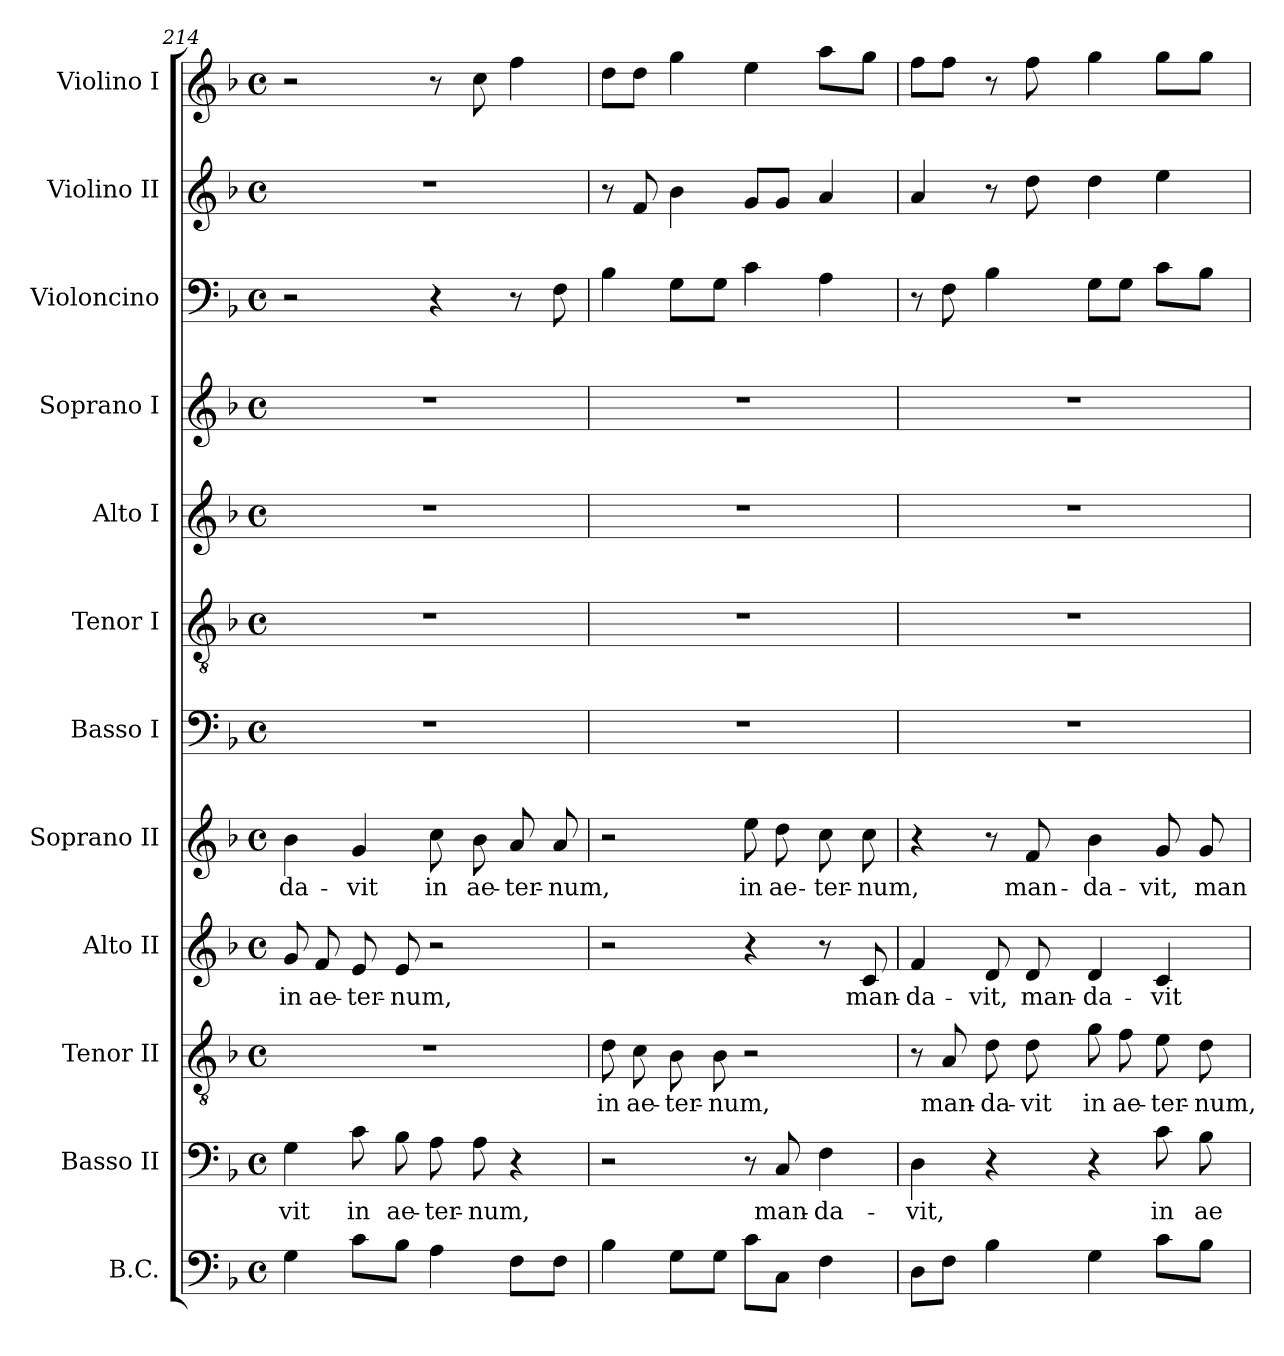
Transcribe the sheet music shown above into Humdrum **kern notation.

**kern	**kern	**text	**kern	**text	**kern	**text	**kern	**text	**kern	**kern	**kern	**kern	**kern	**kern	**kern
*part12	*part11	*part11	*part10	*part10	*part9	*part9	*part8	*part8	*part7	*part6	*part5	*part4	*part3	*part2	*part1
*staff12	*staff11	*staff11	*staff10	*staff10	*staff9	*staff9	*staff8	*staff8	*staff7	*staff6	*staff5	*staff4	*staff3	*staff2	*staff1
*I"B.C.	*I"Basso II	*	*I"Tenor II	*	*I"Alto II	*	*I"Soprano II	*	*I"Basso I	*I"Tenor I	*I"Alto I	*I"Soprano I	*I"Violoncino	*I"Violino II	*I"Violino I
*I'BC	*I'B 2	*	*I'T 2	*	*I'A 2	*	*I'S 2	*	*I'B 1	*I'T 1	*I'A 1	*I'S 1	*I'Vc.	*I'Vln. II	*I'Vln. I
*clefF4	*clefF4	*	*clefGv2	*	*clefG2	*	*clefG2	*	*clefF4	*clefGv2	*clefG2	*clefG2	*clefF4	*clefG2	*clefG2
*k[b-]	*k[b-]	*	*k[b-]	*	*k[b-]	*	*k[b-]	*	*k[b-]	*k[b-]	*k[b-]	*k[b-]	*k[b-]	*k[b-]	*k[b-]
*F:	*F:	*	*F:	*	*F:	*	*F:	*	*F:	*F:	*F:	*F:	*F:	*F:	*F:
*M4/4	*M4/4	*	*M4/4	*	*M4/4	*	*M4/4	*	*M4/4	*M4/4	*M4/4	*M4/4	*M4/4	*M4/4	*M4/4
*met(c)	*met(c)	*	*met(c)	*	*met(c)	*	*met(c)	*	*met(c)	*met(c)	*met(c)	*met(c)	*met(c)	*met(c)	*met(c)
=214	=214	=214	=214	=214	=214	=214	=214	=214	=214	=214	=214	=214	=214	=214	=214
!	!	!LO:LY:b	!	!	!	!	!	!	!	!	!	!	!	!	!
!	!	!	!	!	!	!LO:LY:b	!	!	!	!	!	!	!	!	!
!	!	!	!	!	!	!	!	!LO:LY:b	!	!	!	!	!	!	!
4G\	4G\	-vit	1r	.	8g/	in	4b-\	-da-	1r	1r	1r	1r	2r	1r	2r
!	!	!	!	!	!	!LO:LY:b	!	!	!	!	!	!	!	!	!
.	.	.	.	.	8f/	ae-	.	.	.	.	.	.	.	.	.
!	!	!LO:LY:b	!	!	!	!	!	!	!	!	!	!	!	!	!
!	!	!	!	!	!	!LO:LY:b	!	!	!	!	!	!	!	!	!
!	!	!	!	!	!	!	!	!LO:LY:b	!	!	!	!	!	!	!
8c\L	8c\	in	.	.	8e/	-ter-	4g/	-vit	.	.	.	.	.	.	.
!	!	!LO:LY:b	!	!	!	!	!	!	!	!	!	!	!	!	!
!	!	!	!	!	!	!LO:LY:b	!	!	!	!	!	!	!	!	!
8B-\J	8B-\	ae-	.	.	8e/	-num,	.	.	.	.	.	.	.	.	.
!	!	!LO:LY:b	!	!	!	!	!	!	!	!	!	!	!	!	!
!	!	!	!	!	!	!	!	!LO:LY:b	!	!	!	!	!	!	!
4A\	8A\	-ter-	.	.	2r	.	8cc\	in	.	.	.	.	4r	.	8r
!	!	!LO:LY:b	!	!	!	!	!	!	!	!	!	!	!	!	!
!	!	!	!	!	!	!	!	!LO:LY:b	!	!	!	!	!	!	!
.	8A\	-num,	.	.	.	.	8b-\	ae-	.	.	.	.	.	.	8cc\
!	!	!	!	!	!	!	!	!LO:LY:b	!	!	!	!	!	!	!
8F\L	4r	.	.	.	.	.	8a/	-ter-	.	.	.	.	8r	.	4ff\
!	!	!	!	!	!	!	!	!LO:LY:b	!	!	!	!	!	!	!
8F\J	.	.	.	.	.	.	8a/	-num,	.	.	.	.	8F\	.	.
=215	=215	=215	=215	=215	=215	=215	=215	=215	=215	=215	=215	=215	=215	=215	=215
!	!	!	!	!LO:LY:b	!	!	!	!	!	!	!	!	!	!	!
4B-\	2r	.	8d\	in	2r	.	2r	.	1r	1r	1r	1r	4B-\	8r	8dd\L
!	!	!	!	!LO:LY:b	!	!	!	!	!	!	!	!	!	!	!
.	.	.	8c\	ae-	.	.	.	.	.	.	.	.	.	8f/	8dd\J
!	!	!	!	!LO:LY:b	!	!	!	!	!	!	!	!	!	!	!
8G\L	.	.	8B-\	-ter-	.	.	.	.	.	.	.	.	8G\L	4b-\	4gg\
!	!	!	!	!LO:LY:b	!	!	!	!	!	!	!	!	!	!	!
8G\J	.	.	8B-\	-num,	.	.	.	.	.	.	.	.	8G\J	.	.
!	!	!	!	!	!	!	!	!LO:LY:b	!	!	!	!	!	!	!
8c\L	8r	.	2r	.	4r	.	8ee\	in	.	.	.	.	4c\	8g/L	4ee\
!	!	!LO:LY:b	!	!	!	!	!	!	!	!	!	!	!	!	!
!	!	!	!	!	!	!	!	!LO:LY:b	!	!	!	!	!	!	!
8C\J	8C/	man-	.	.	.	.	8dd\	ae-	.	.	.	.	.	8g/J	.
!	!	!LO:LY:b	!	!	!	!	!	!	!	!	!	!	!	!	!
!	!	!	!	!	!	!	!	!LO:LY:b	!	!	!	!	!	!	!
4F\	4F\	-da-	.	.	8r	.	8cc\	-ter-	.	.	.	.	4A\	4a/	8aa\L
!	!	!	!	!	!	!LO:LY:b	!	!	!	!	!	!	!	!	!
!	!	!	!	!	!	!	!	!LO:LY:b	!	!	!	!	!	!	!
.	.	.	.	.	8c/	man-	8cc\	-num,	.	.	.	.	.	.	8gg\J
!!LO:PB:g=z
=216	=216	=216	=216	=216	=216	=216	=216	=216	=216	=216	=216	=216	=216	=216	=216
!	!	!LO:LY:b	!	!	!	!	!	!	!	!	!	!	!	!	!
!	!	!	!	!	!	!LO:LY:b	!	!	!	!	!	!	!	!	!
8D\L	4D\	-vit,	8r	.	4f/	-da-	4r	.	1r	1r	1r	1r	8r	4a/	8ff\L
!	!	!	!	!LO:LY:b	!	!	!	!	!	!	!	!	!	!	!
8F\J	.	.	8A/	man-	.	.	.	.	.	.	.	.	8F\	.	8ff\J
!	!	!	!	!LO:LY:b	!	!	!	!	!	!	!	!	!	!	!
!	!	!	!	!	!	!LO:LY:b	!	!	!	!	!	!	!	!	!
4B-\	4r	.	8d\	-da-	8d/	-vit,	8r	.	.	.	.	.	4B-\	8r	8r
!	!	!	!	!LO:LY:b	!	!	!	!	!	!	!	!	!	!	!
!	!	!	!	!	!	!LO:LY:b	!	!	!	!	!	!	!	!	!
!	!	!	!	!	!	!	!	!LO:LY:b	!	!	!	!	!	!	!
.	.	.	8d\	-vit	8d/	man-	8f/	man-	.	.	.	.	.	8dd\	8ff\
!	!	!	!	!LO:LY:b	!	!	!	!	!	!	!	!	!	!	!
!	!	!	!	!	!	!LO:LY:b	!	!	!	!	!	!	!	!	!
!	!	!	!	!	!	!	!	!LO:LY:b	!	!	!	!	!	!	!
4G\	4r	.	8g\	in	4d/	-da-	4b-\	-da-	.	.	.	.	8G\L	4dd\	4gg\
!	!	!	!	!LO:LY:b	!	!	!	!	!	!	!	!	!	!	!
.	.	.	8f\	ae-	.	.	.	.	.	.	.	.	8G\J	.	.
!	!	!LO:LY:b	!	!	!	!	!	!	!	!	!	!	!	!	!
!	!	!	!	!LO:LY:b	!	!	!	!	!	!	!	!	!	!	!
!	!	!	!	!	!	!LO:LY:b	!	!	!	!	!	!	!	!	!
!	!	!	!	!	!	!	!	!LO:LY:b	!	!	!	!	!	!	!
8c\L	8c\	in	8e\	-ter-	4c/	-vit	8g/	-vit,	.	.	.	.	8c\L	4ee\	8gg\L
!	!	!LO:LY:b	!	!	!	!	!	!	!	!	!	!	!	!	!
!	!	!	!	!LO:LY:b	!	!	!	!	!	!	!	!	!	!	!
!	!	!	!	!	!	!	!	!LO:LY:b	!	!	!	!	!	!	!
8B-\J	8B-\	ae-	8d\	-num,	.	.	8g/	man-	.	.	.	.	8B-\J	.	8gg\J
=	=	=	=	=	=	=	=	=	=	=	=	=	=	=	=
*-	*-	*-	*-	*-	*-	*-	*-	*-	*-	*-	*-	*-	*-	*-	*-
